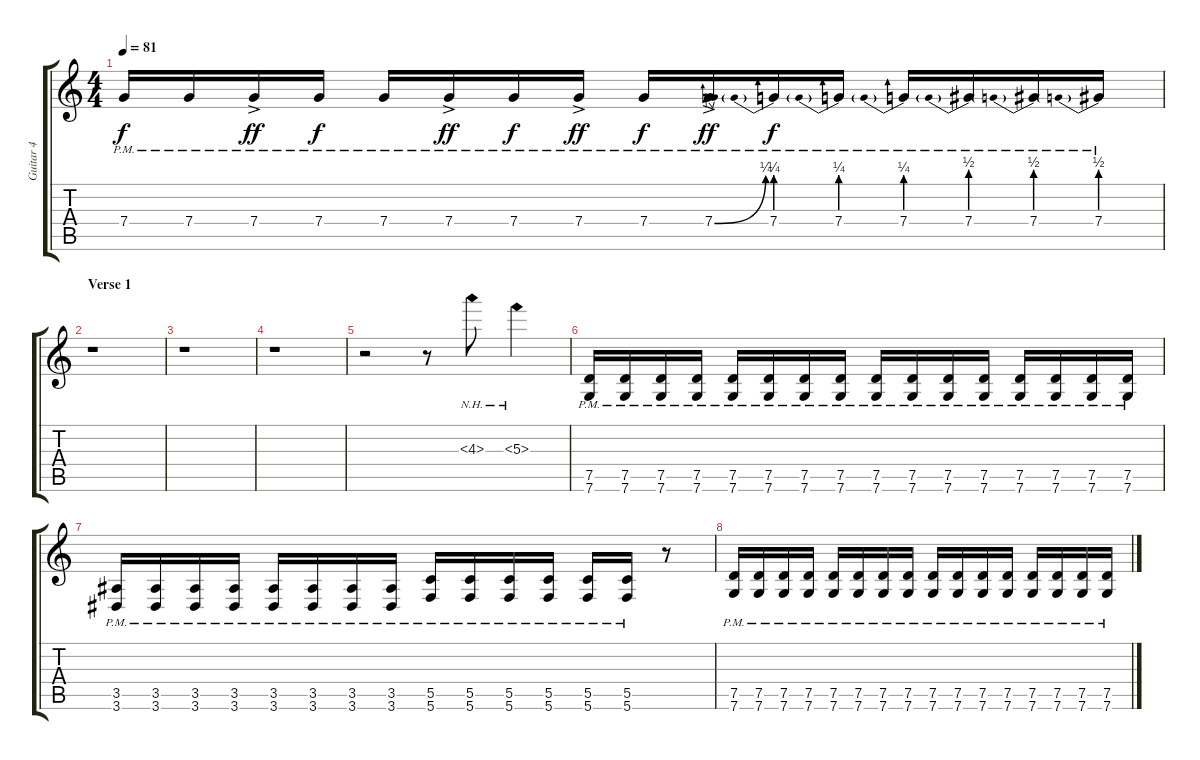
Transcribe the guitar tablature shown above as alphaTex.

\track ("Guitar 4" "Guitar 4") {instrument distortionguitar}
\staff {score tabs}
\tuning (D4 A3 F3 C3 G2 C2) {hide}
\ts (4 4)
\tempo 81
\clef g2
\ks c
7.4{pm}.16{dy f} 7.4{pm}.16 7.4{ac pm}.16{dy ff} 7.4{pm}.16{dy f} 7.4{pm}.16 7.4{ac pm}.16{dy ff} 7.4{pm}.16{dy f} 7.4{ac pm}.16{dy ff} 7.4{pm}.16{dy f} 7.4{be (bend 0 0 60 1) ac pm}.16{dy ff} 7.4{be (prebend 0 1 60 1) pm}.16{dy f} 7.4{be (prebend 0 1 60 1) pm}.16 7.4{be (prebend 0 1 60 1) pm}.16 7.4{be (prebend 0 2 60 2) pm}.16 7.4{be (prebend 0 2 60 2) pm}.16 7.4{be (prebend 0 2 60 2) pm}.16 |
\section ("" "Verse 1")
r.1 |
r.1 |
r.1 |
r.2 r.8 4.3{nh}.8 5.3{nh}.4 |
(7.5{pm} 7.6{pm}).16 (7.5{pm} 7.6{pm}).16 (7.5{pm} 7.6{pm}).16 (7.5{pm} 7.6{pm}).16 (7.5{pm} 7.6{pm}).16 (7.5{pm} 7.6{pm}).16 (7.5{pm} 7.6{pm}).16 (7.5{pm} 7.6{pm}).16 (7.5{pm} 7.6{pm}).16 (7.5{pm} 7.6{pm}).16 (7.5{pm} 7.6{pm}).16 (7.5{pm} 7.6{pm}).16 (7.5{pm} 7.6{pm}).16 (7.5{pm} 7.6{pm}).16 (7.5{pm} 7.6{pm}).16 (7.5{pm} 7.6{pm}).16 |
(3.5{pm} 3.6{pm}).16 (3.5{pm} 3.6{pm}).16 (3.5{pm} 3.6{pm}).16 (3.5{pm} 3.6{pm}).16 (3.5{pm} 3.6{pm}).16 (3.5{pm} 3.6{pm}).16 (3.5{pm} 3.6{pm}).16 (3.5{pm} 3.6{pm}).16 (5.5{pm} 5.6{pm}).16 (5.5{pm} 5.6{pm}).16 (5.5{pm} 5.6{pm}).16 (5.5{pm} 5.6{pm}).16 (5.5{pm} 5.6{pm}).16 (5.5{pm} 5.6{pm}).16 r.8 |
(7.5{pm} 7.6{pm}).16 (7.5{pm} 7.6{pm}).16 (7.5{pm} 7.6{pm}).16 (7.5{pm} 7.6{pm}).16 (7.5{pm} 7.6{pm}).16 (7.5{pm} 7.6{pm}).16 (7.5{pm} 7.6{pm}).16 (7.5{pm} 7.6{pm}).16 (7.5{pm} 7.6{pm}).16 (7.5{pm} 7.6{pm}).16 (7.5{pm} 7.6{pm}).16 (7.5{pm} 7.6{pm}).16 (7.5{pm} 7.6{pm}).16 (7.5{pm} 7.6{pm}).16 (7.5{pm} 7.6{pm}).16 (7.5{pm} 7.6{pm}).16
